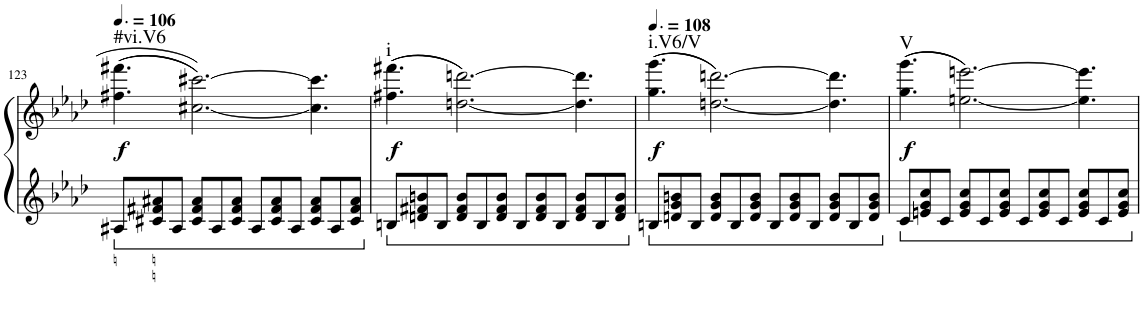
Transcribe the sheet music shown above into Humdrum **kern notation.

**kern	**kern	**dynam	**harte
*part1	*part1	*part1	*part1
*staff2	*staff1	*staff1/2	*
*I"Piano	*	*	*
*I'Pno.	*	*	*
!!LO:PB:g=z
*clefG2	*clefG2	*	*
*k[b-e-a-d-]	*k[b-e-a-d-]	*	*
*M12/8	*M12/8	*	*
*MM159	*MM159	*	*
=123	=123	=123	=123
!	!	!LO:DY:b	!LO:H:kt=#vi.V6
8A#X/L	((4.ff#X\ 4.fff#X\	f	N
8c#X/ 8f#X/ 8a#X/	.	.	.
8A#/J	.	.	.
8c#/ 8f#/ 8a#/L	[2.cc#X\ [2.ccc#X\))	.	.
8A#/	.	.	.
8c#/ 8f#/ 8a#/J	.	.	.
8A#/L	.	.	.
8c#/ 8f#/ 8a#/	.	.	.
8A#/J	.	.	.
8c#/ 8f#/ 8a#/L	4.cc#\] 4.ccc#\]	.	.
8A#/	.	.	.
8c#/ 8f#/ 8a#/J	.	.	.
=124	=124	=124	=124
!	!	!LO:DY:b	!LO:H:kt=i
8Bn/L	((4.ff#X\ 4.fff#X\	f	N
8dn/ 8f#X/ 8bn/	.	.	.
8B/J	.	.	.
8d/ 8f#/ 8b/L	[2.ddn\ [2.dddn\))	.	.
8B/	.	.	.
8d/ 8f#/ 8b/J	.	.	.
8B/L	.	.	.
8d/ 8f#/ 8b/	.	.	.
8B/J	.	.	.
8d/ 8f#/ 8b/L	4.dd\] 4.ddd\]	.	.
8B/	.	.	.
8d/ 8f#/ 8b/J	.	.	.
=125	=125	=125	=125
*	*MM162	*	*
!	!	!LO:DY:b	!LO:H:kt=i.V6/V
8Bn/L	((4.gg\ 4.ggg\	f	N
8dn/ 8g/ 8bn/	.	.	.
8B/J	.	.	.
8d/ 8g/ 8b/L	[2.ddn\ [2.dddn\))	.	.
8B/	.	.	.
8d/ 8g/ 8b/J	.	.	.
8B/L	.	.	.
8d/ 8g/ 8b/	.	.	.
8B/J	.	.	.
8d/ 8g/ 8b/L	4.dd\] 4.ddd\]	.	.
8B/	.	.	.
8d/ 8g/ 8b/J	.	.	.
=126	=126	=126	=126
!	!	!LO:DY:b	!LO:H:kt=V
8c/L	((4.gg\ 4.ggg\	f	N
8en/ 8g/ 8cc/	.	.	.
8c/J	.	.	.
8e/ 8g/ 8cc/L	[2.een\ [2.eeen\))	.	.
8c/	.	.	.
8e/ 8g/ 8cc/J	.	.	.
8c/L	.	.	.
8e/ 8g/ 8cc/	.	.	.
8c/J	.	.	.
8e/ 8g/ 8cc/L	4.ee\] 4.eee\]	.	.
8c/	.	.	.
8e/ 8g/ 8cc/J	.	.	.
=	=	=	=
*-	*-	*-	*-
